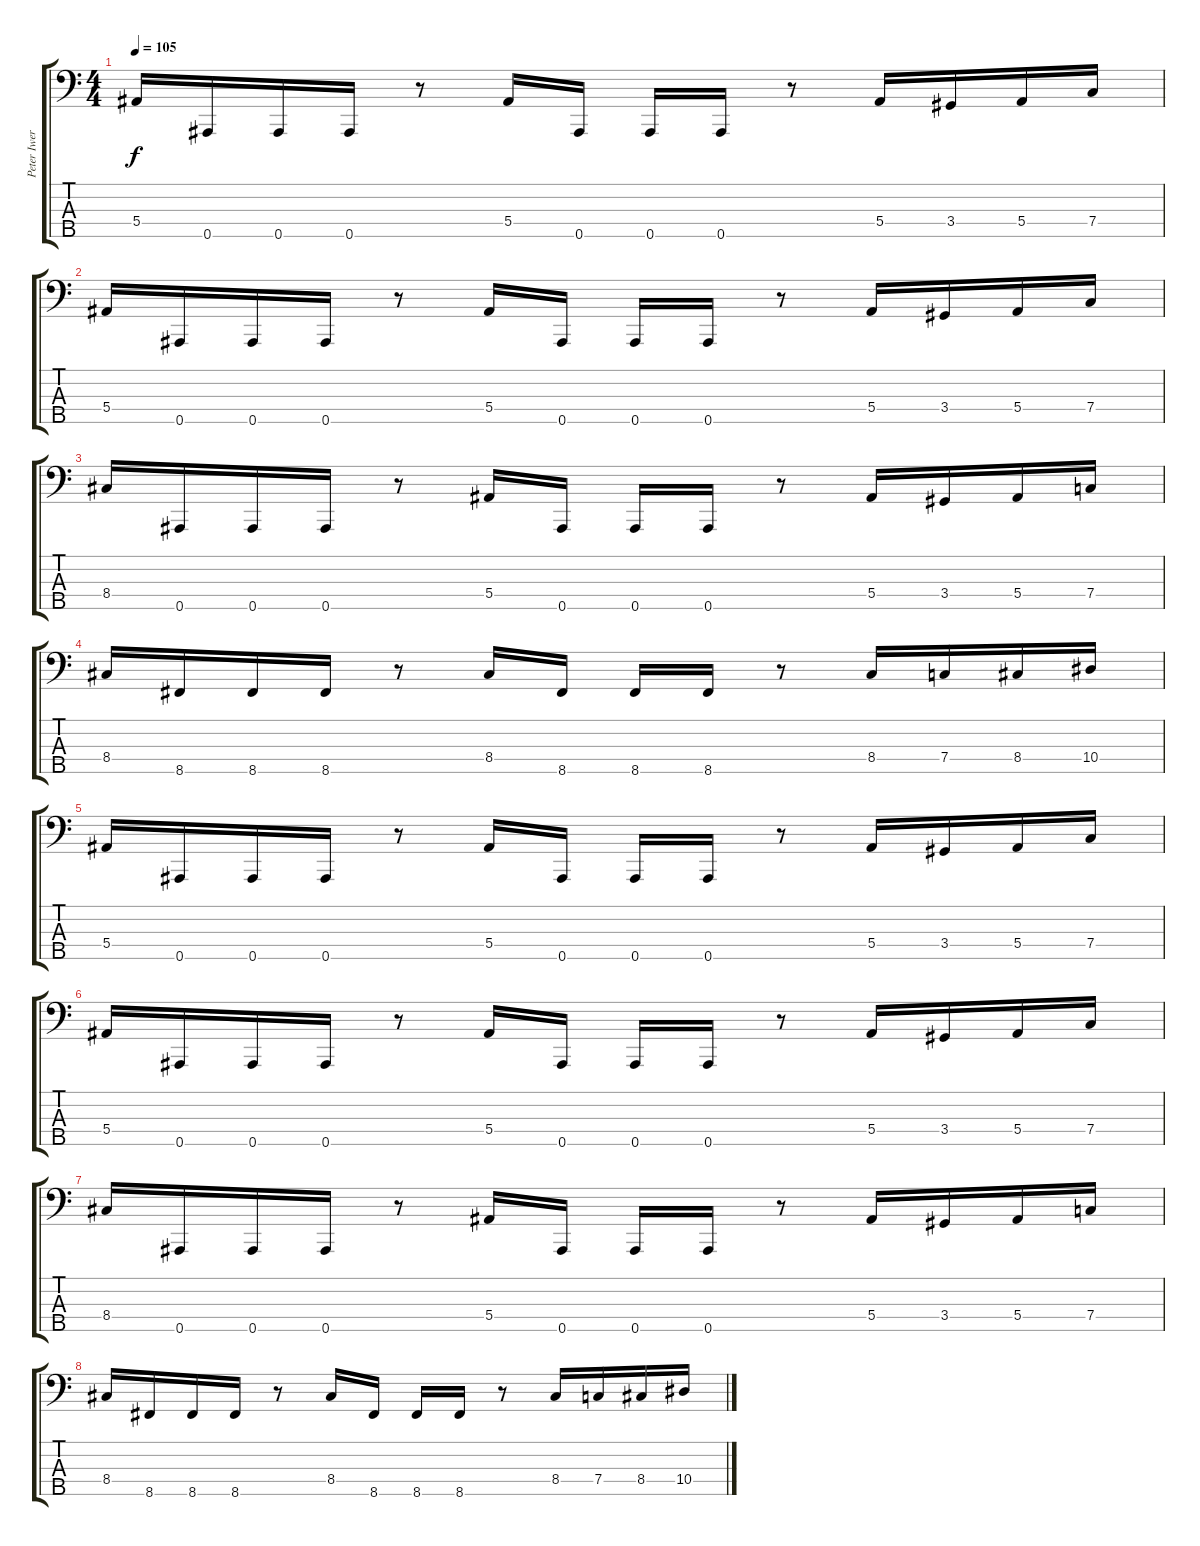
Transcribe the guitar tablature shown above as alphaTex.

\track ("Peter Iwers" "Peter Iwer") {instrument electricbassfinger}
\staff {score tabs}
\tuning (G2 Eb2 Bb1 F1 Bb0) {hide}
\ts (4 4)
\tempo 105
\clef f4
\ks c
5.4.16{dy f} 0.5.16 0.5.16 0.5.16 r.8 5.4.16 0.5.16 0.5.16 0.5.16 r.8 5.4.16 3.4.16 5.4.16 7.4.16 |
5.4.16 0.5.16 0.5.16 0.5.16 r.8 5.4.16 0.5.16 0.5.16 0.5.16 r.8 5.4.16 3.4.16 5.4.16 7.4.16 |
8.4.16 0.5.16 0.5.16 0.5.16 r.8 5.4.16 0.5.16 0.5.16 0.5.16 r.8 5.4.16 3.4.16 5.4.16 7.4.16 |
8.4.16 8.5.16 8.5.16 8.5.16 r.8 8.4.16 8.5.16 8.5.16 8.5.16 r.8 8.4.16 7.4.16 8.4.16 10.4.16 |
5.4.16 0.5.16 0.5.16 0.5.16 r.8 5.4.16 0.5.16 0.5.16 0.5.16 r.8 5.4.16 3.4.16 5.4.16 7.4.16 |
5.4.16 0.5.16 0.5.16 0.5.16 r.8 5.4.16 0.5.16 0.5.16 0.5.16 r.8 5.4.16 3.4.16 5.4.16 7.4.16 |
8.4.16 0.5.16 0.5.16 0.5.16 r.8 5.4.16 0.5.16 0.5.16 0.5.16 r.8 5.4.16 3.4.16 5.4.16 7.4.16 |
8.4.16 8.5.16 8.5.16 8.5.16 r.8 8.4.16 8.5.16 8.5.16 8.5.16 r.8 8.4.16 7.4.16 8.4.16 10.4.16
